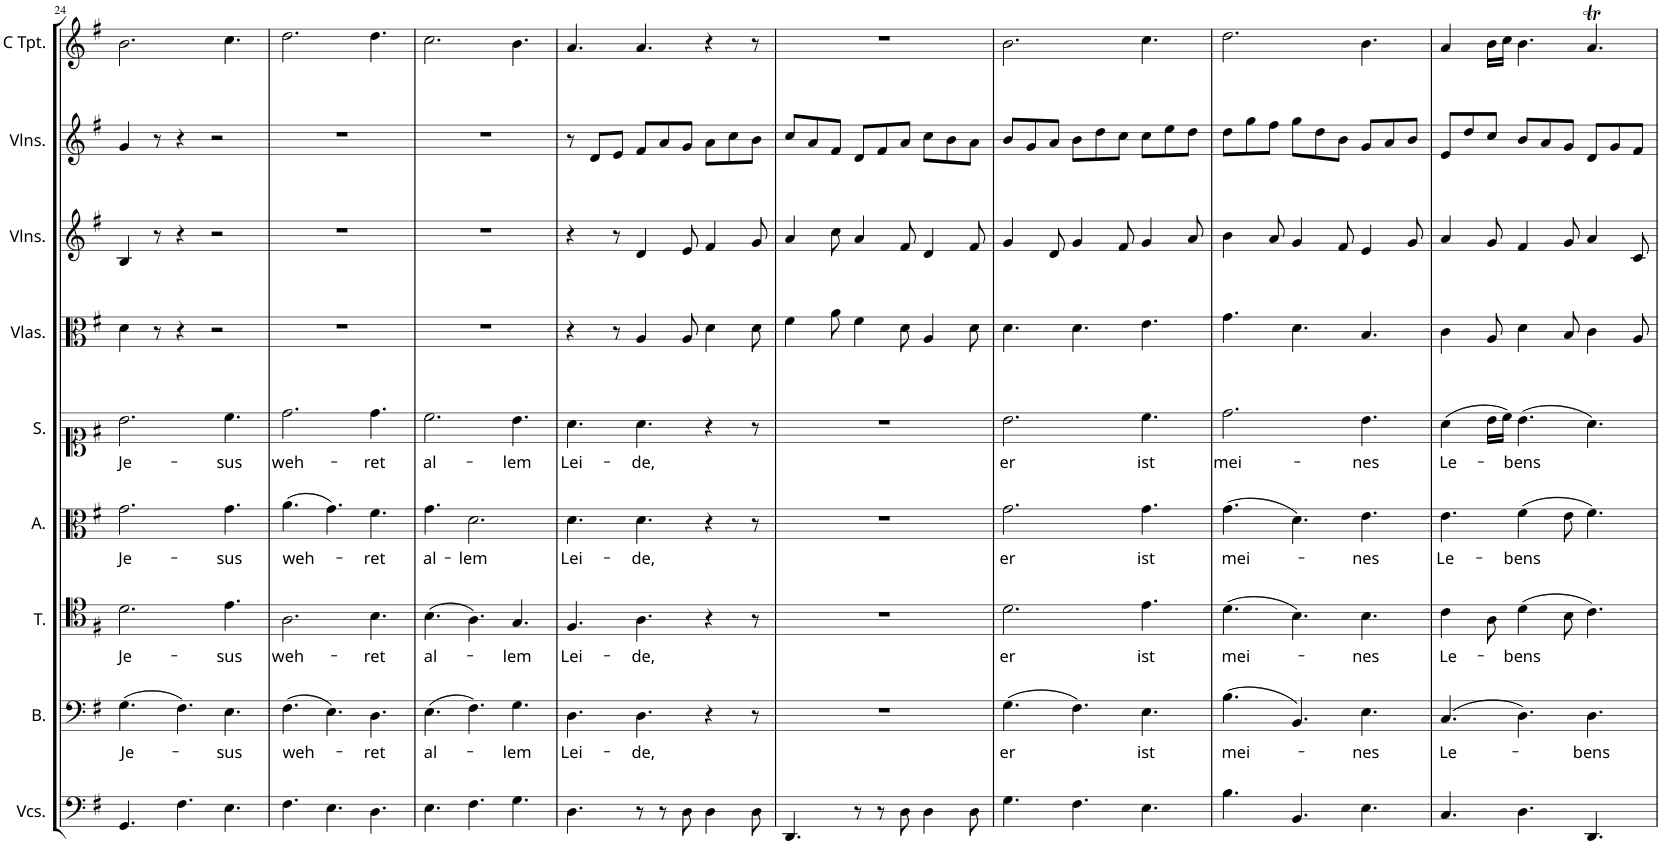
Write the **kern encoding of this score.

**kern	**kern	**text	**kern	**text	**kern	**text	**kern	**text	**kern	**kern	**kern	**kern
*part9	*part8	*part8	*part7	*part7	*part6	*part6	*part5	*part5	*part4	*part3	*part2	*part1
*staff9	*staff8	*staff8	*staff7	*staff7	*staff6	*staff6	*staff5	*staff5	*staff4	*staff3	*staff2	*staff1
*I"Continuo	*I"Basso	*	*I"Tenore	*	*I"Alto	*	*I"Soprano	*	*I"Viola	*I"Violino II	*I"Violino I	*I"Tromba
*	*I'B.	*	*I'T.	*	*I'A.	*	*I'S.	*	*	*	*	*
!!LO:PB:g=z
*clefF4	*clefF4	*	*clefC4	*	*clefC3	*	*clefC1	*	*clefC3	*clefG2	*clefG2	*clefG2
*k[f#]	*k[f#]	*	*k[f#]	*	*k[f#]	*	*k[f#]	*	*k[f#]	*k[f#]	*k[f#]	*k[f#]
*M9/8	*M9/8	*	*M9/8	*	*M9/8	*	*M9/8	*	*M9/8	*M9/8	*M9/8	*M9/8
=24	=24	=24	=24	=24	=24	=24	=24	=24	=24	=24	=24	=24
!	!	!LO:LY:b	!	!LO:LY:b	!	!LO:LY:b	!	!LO:LY:b	!	!	!	!
4.GG/	(>4.G\	Je-	2.d\	Je-	2.g\	Je-	2.b\	Je-	4d\	4B/	4g/	2.b\
.	.	.	.	.	.	.	.	.	8r	8r	8r	.
4.F#\	4.F#\)	.	.	.	.	.	.	.	4r	4r	4r	.
.	.	.	.	.	.	.	.	.	2r	2r	2r	.
!	!	!LO:LY:b	!	!LO:LY:b	!	!LO:LY:b	!	!LO:LY:b	!	!	!	!
4.E\	4.E\	-sus	4.e\	-sus	4.g\	-sus	4.cc\	-sus	.	.	.	4.cc\
=25	=25	=25	=25	=25	=25	=25	=25	=25	=25	=25	=25	=25
!	!	!LO:LY:b	!	!LO:LY:b	!	!LO:LY:b	!	!LO:LY:b	!	!	!	!
4.F#\	(>4.F#\	weh-	2.A\	weh-	(>4.a\	weh-	2.dd\	weh-	8%9r	8%9r	8%9r	2.dd\
4.E\	4.E\)	.	.	.	4.g\)	.	.	.	.	.	.	.
!	!	!LO:LY:b	!	!LO:LY:b	!	!LO:LY:b	!	!LO:LY:b	!	!	!	!
4.D\	4.D\	-ret	4.B\	-ret	4.f#\	-ret	4.dd\	-ret	.	.	.	4.dd\
=26	=26	=26	=26	=26	=26	=26	=26	=26	=26	=26	=26	=26
!	!	!LO:LY:b	!	!LO:LY:b	!	!LO:LY:b	!	!LO:LY:b	!	!	!	!
4.E\	(>4.E\	al-	(>4.B\	al-	4.g\	al-	2.cc\	al-	8%9r	8%9r	8%9r	2.cc\
!	!	!	!	!	!	!LO:LY:b	!	!	!	!	!	!
4.F#\	4.F#\)	.	4.A\)	.	2.d\	-lem	.	.	.	.	.	.
!	!	!LO:LY:b	!	!LO:LY:b	!	!	!	!LO:LY:b	!	!	!	!
4.G\	4.G\	-lem	4.G/	-lem	.	.	4.b\	-lem	.	.	.	4.b\
=27	=27	=27	=27	=27	=27	=27	=27	=27	=27	=27	=27	=27
!	!	!LO:LY:b	!	!LO:LY:b	!	!LO:LY:b	!	!LO:LY:b	!	!	!	!
4.D\	4.D\	Lei-	4.F#/	Lei-	4.d\	Lei-	4.a\	Lei-	4r	4r	8r	4.a/
.	.	.	.	.	.	.	.	.	.	.	8d/L	.
.	.	.	.	.	.	.	.	.	8r	8r	8e/J	.
!	!	!LO:LY:b	!	!LO:LY:b	!	!LO:LY:b	!	!LO:LY:b	!	!	!	!
8r	4.D\	-de,	4.A\	-de,	4.d\	-de,	4.a\	-de,	4A/	4d/	8f#/L	4.a/
8r	.	.	.	.	.	.	.	.	.	.	8a/	.
8D\	.	.	.	.	.	.	.	.	8A/	8e/	8g/J	.
4D\	4r	.	4r	.	4r	.	4r	.	4d\	4f#/	8a\L	4r
.	.	.	.	.	.	.	.	.	.	.	8cc\	.
8D\	8r	.	8r	.	8r	.	8r	.	8d\	8g/	8b\J	8r
=28	=28	=28	=28	=28	=28	=28	=28	=28	=28	=28	=28	=28
4.DD/	8%9r	.	8%9r	.	8%9r	.	8%9r	.	4f#\	4a/	8cc/L	8%9r
.	.	.	.	.	.	.	.	.	.	.	8a/	.
.	.	.	.	.	.	.	.	.	8a\	8cc\	8f#/J	.
8r	.	.	.	.	.	.	.	.	4f#\	4a/	8d/L	.
8r	.	.	.	.	.	.	.	.	.	.	8f#/	.
8D\	.	.	.	.	.	.	.	.	8d\	8f#/	8a/J	.
4D\	.	.	.	.	.	.	.	.	4A/	4d/	8cc\L	.
.	.	.	.	.	.	.	.	.	.	.	8b\	.
8D\	.	.	.	.	.	.	.	.	8d\	8f#/	8a\J	.
=29	=29	=29	=29	=29	=29	=29	=29	=29	=29	=29	=29	=29
!	!	!LO:LY:b	!	!LO:LY:b	!	!LO:LY:b	!	!LO:LY:b	!	!	!	!
4.G\	(>4.G\	er	2.d\	er	2.g\	er	2.b\	er	4.d\	4g/	8b/L	2.b\
.	.	.	.	.	.	.	.	.	.	.	8g/	.
.	.	.	.	.	.	.	.	.	.	8d/	8a/J	.
4.F#\	4.F#\)	.	.	.	.	.	.	.	4.d\	4g/	8b\L	.
.	.	.	.	.	.	.	.	.	.	.	8dd\	.
.	.	.	.	.	.	.	.	.	.	8f#/	8cc\J	.
!	!	!LO:LY:b	!	!LO:LY:b	!	!LO:LY:b	!	!LO:LY:b	!	!	!	!
4.E\	4.E\	ist	4.e\	ist	4.g\	ist	4.cc\	ist	4.e\	4g/	8cc\L	4.cc\
.	.	.	.	.	.	.	.	.	.	.	8ee\	.
.	.	.	.	.	.	.	.	.	.	8a/	8dd\J	.
=30	=30	=30	=30	=30	=30	=30	=30	=30	=30	=30	=30	=30
!	!	!LO:LY:b	!	!LO:LY:b	!	!LO:LY:b	!	!LO:LY:b	!	!	!	!
4.B\	(>4.B\	mei-	(>4.d\	mei-	(>4.g\	mei-	2.dd\	mei-	4.g\	4b\	8dd\L	2.dd\
.	.	.	.	.	.	.	.	.	.	.	8gg\	.
.	.	.	.	.	.	.	.	.	.	8a/	8ff#\J	.
4.BB/	4.BB/)	.	4.B\)	.	4.d\)	.	.	.	4.d\	4g/	8gg\L	.
.	.	.	.	.	.	.	.	.	.	.	8dd\	.
.	.	.	.	.	.	.	.	.	.	8f#/	8b\J	.
!	!	!LO:LY:b	!	!LO:LY:b	!	!LO:LY:b	!	!LO:LY:b	!	!	!	!
4.E\	4.E\	-nes	4.B\	-nes	4.e\	-nes	4.b\	-nes	4.B/	4e/	8g/L	4.b\
.	.	.	.	.	.	.	.	.	.	.	8a/	.
.	.	.	.	.	.	.	.	.	.	8g/	8b/J	.
=31	=31	=31	=31	=31	=31	=31	=31	=31	=31	=31	=31	=31
!	!	!LO:LY:b	!	!LO:LY:b	!	!LO:LY:b	!	!LO:LY:b	!	!	!	!
4.C/	(>4.C/	Le-	4c\	Le-	4.e\	Le-	(>4a\	Le-	4c\	4a/	8e/L	4a/
.	.	.	.	.	.	.	.	.	.	.	8dd/	.
.	.	.	8A\	.	.	.	16b\LL	.	8A/	8g/	8cc/J	16b\LL
.	.	.	.	.	.	.	16cc\JJ)	.	.	.	.	16cc\JJ
!	!	!	!	!LO:LY:b	!	!LO:LY:b	!	!LO:LY:b	!	!	!	!
4.D\	4.D\)	.	(>4d\	-bens	(>4f#\	-bens	(>4.b\	-bens	4d\	4f#/	8b/L	4.b\
.	.	.	.	.	.	.	.	.	.	.	8a/	.
.	.	.	8B\	.	8e\	.	.	.	8B/	8g/	8g/J	.
!	!	!LO:LY:b	!	!	!	!	!	!	!	!	!	!
4.DD/	4.D\	-bens	4.c\)	.	4.f#\)	.	4.a\)	.	4c\	4a/	8d/L	4.aT/
.	.	.	.	.	.	.	.	.	.	.	8g/	.
.	.	.	.	.	.	.	.	.	8A/	8c/	8f#/J	.
=	=	=	=	=	=	=	=	=	=	=	=	=
*-	*-	*-	*-	*-	*-	*-	*-	*-	*-	*-	*-	*-
